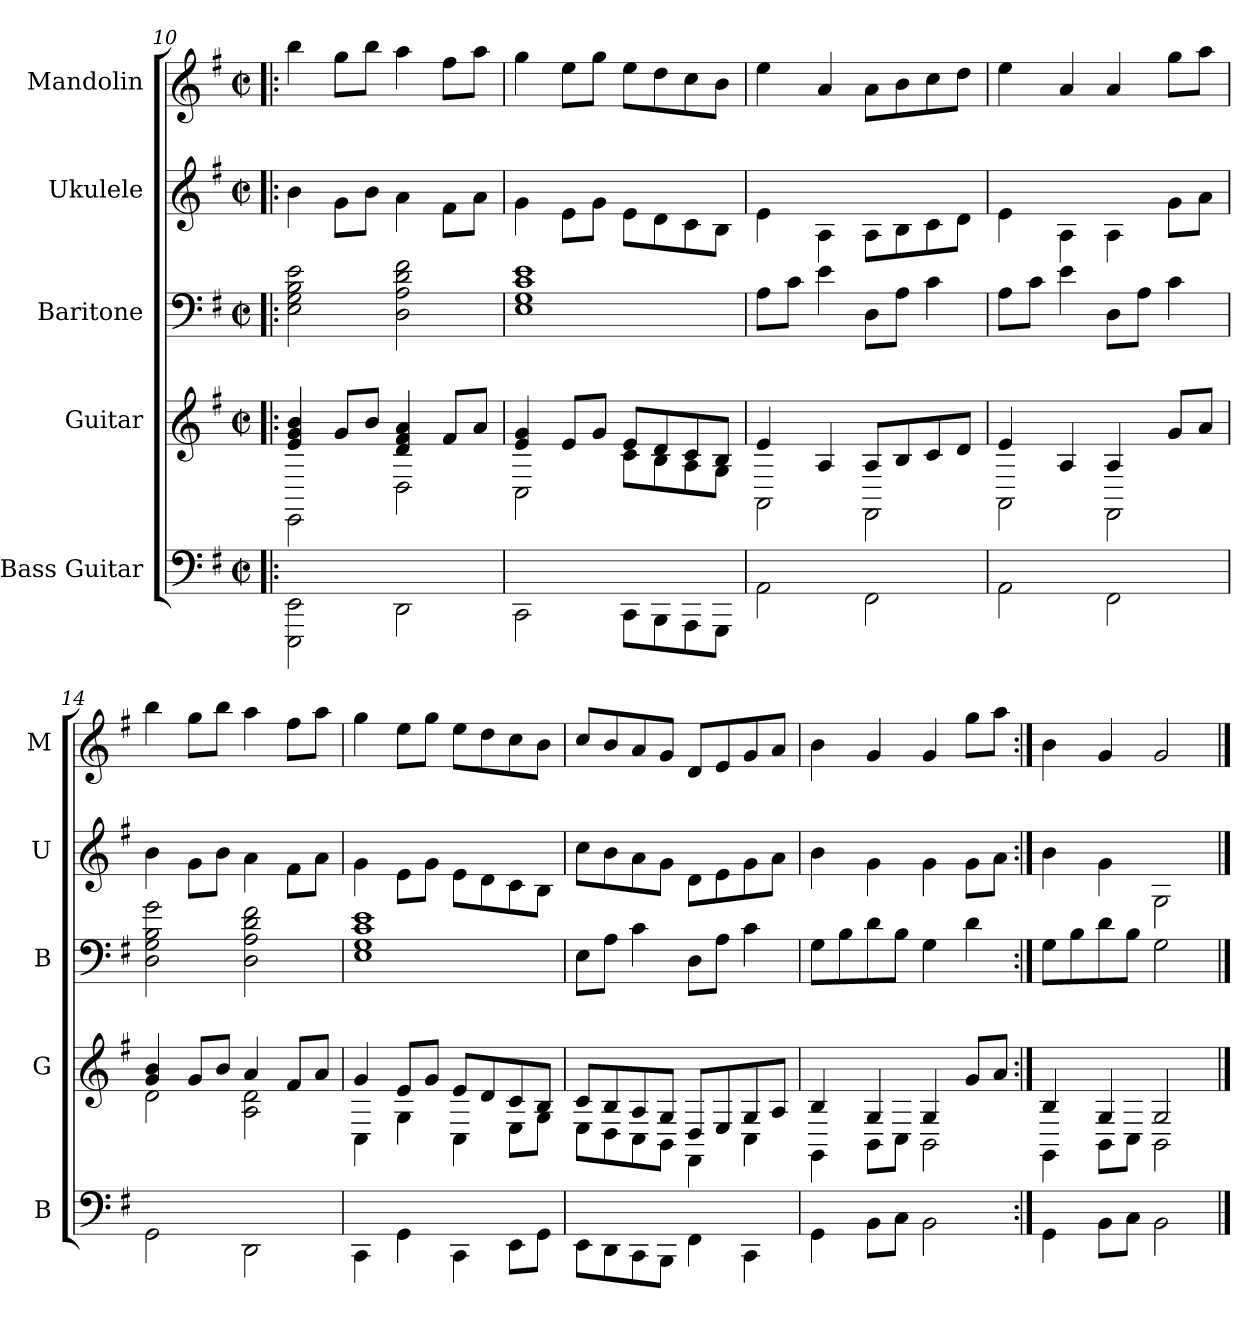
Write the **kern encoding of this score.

**kern	**kern	**kern	**kern	**kern
*part5	*part4	*part3	*part2	*part1
*staff5	*staff4	*staff3	*staff2	*staff1
*I"Bass Guitar	*I"Guitar	*I"Baritone	*I"Ukulele	*I"Mandolin
*I'B	*I'G	*I'B	*I'U	*I'M
*	*	*	*	*clefG2
*k[f#]	*k[f#]	*k[f#]	*k[f#]	*k[f#]
*G:	*G:	*G:	*G:	*G:
*M2/2	*M2/2	*M2/2	*M2/2	*M2/2
*met(c|)	*met(c|)	*met(c|)	*met(c|)	*met(c|)
=10!|:	=10!|:	=10!|:	=10!|:	=10!|:
*	*^	*	*	*
2EEE\ 2EE\	4e/ 4g/ 4b/	2EE\	2E\ 2G\ 2B\ 2e\	4b\	4bb\
.	8g/L	.	.	8g\L	8gg\L
.	8b/J	.	.	8b\J	8bb\J
2DD\	4d/ 4f#/ 4a/	2D\	2D\ 2A\ 2d\ 2f#\	4a\	4aa\
.	8f#/L	.	.	8f#\L	8ff#\L
.	8a/J	.	.	8a\J	8aa\J
=11	=11	=11	=11	=11	=11
2CC\	4e/ 4g/	2C\	1E 1G 1c 1e	4g\	4gg\
.	8e/L	.	.	8e\L	8ee\L
.	8g/J	.	.	8g\J	8gg\J
8CC\L	8e/L	8c\L	.	8e\L	8ee\L
8BBB\	8d/	8B\	.	8d\	8dd\
8AAA\	8c/	8A\	.	8c\	8cc\
8GGG\J	8B/J	8G\J	.	8B\J	8b\J
=12	=12	=12	=12	=12	=12
2AA\	4e/	2AA\	8A\L	4e\	4ee\
.	.	.	8c\J	.	.
.	4A/	.	4e\	4A\	4a/
2FF#\	8A/L	2FF#\	8D\L	8A\L	8a\L
.	8B/	.	8A\J	8B\	8b\
.	8c/	.	4c\	8c\	8cc\
.	8d/J	.	.	8d\J	8dd\J
!!LO:PB:g=z
=13	=13	=13	=13	=13	=13
2AA\	4e/	2AA\	8A\L	4e\	4ee\
.	.	.	8c\J	.	.
.	4A/	.	4e\	4A\	4a/
2FF#\	4A/	2FF#\	8D\L	4A\	4a/
.	.	.	8A\J	.	.
.	8g/L	.	4c\	8g\L	8gg\L
.	8a/J	.	.	8a\J	8aa\J
=14	=14	=14	=14	=14	=14
2GG\	4g/ 4b/	2d\	2D\ 2G\ 2B\ 2g\	4b\	4bb\
.	8g/L	.	.	8g\L	8gg\L
.	8b/J	.	.	8b\J	8bb\J
2DD\	4a/	2A\ 2d\	2D\ 2A\ 2d\ 2f#\	4a\	4aa\
.	8f#/L	.	.	8f#\L	8ff#\L
.	8a/J	.	.	8a\J	8aa\J
!!LO:LB:g=z
=15	=15	=15	=15	=15	=15
4CC\	4g/	4C\	1E 1G 1c 1e	4g\	4gg\
4GG\	8e/L	4G\	.	8e\L	8ee\L
.	8g/J	.	.	8g\J	8gg\J
4CC\	8e/L	4C\	.	8e\L	8ee\L
.	8d/	.	.	8d\	8dd\
8EE\L	8c/	8E\L	.	8c\	8cc\
8GG\J	8B/J	8G\J	.	8B\J	8b\J
=16	=16	=16	=16	=16	=16
8EE\L	8c/L	8E\L	8E\L	8cc\L	8cc/L
8DD\	8B/	8D\	8A\J	8b\	8b/
8CC\	8A/	8C\	4c\	8a\	8a/
8BBB\J	8G/J	8BB\J	.	8g\J	8g/J
4FF#\	8D/L	4FF#\	8D\L	8d\L	8d/L
.	8E/	.	8A\J	8e\	8e/
4CC\	8G/	4C\	4c\	8g\	8g/
.	8A/J	.	.	8a\J	8a/J
=17	=17	=17	=17	=17	=17
4GG\	4B/	4GG\	8G\L	4b\	4b\
.	.	.	8B\	.	.
8BB\L	4G/	8BB\L	8d\	4g\	4g/
8C\J	.	8C\J	8B\J	.	.
2BB\	4G/	2BB\	4G\	4g\	4g/
.	8g/L	.	4d\	8g\L	8gg\L
.	8a/J	.	.	8a\J	8aa\J
=18:|!	=18:|!	=18:|!	=18:|!	=18:|!	=18:|!
4GG\	4B/	4GG\	8G\L	4b\	4b\
.	.	.	8B\	.	.
8BB\L	4G/	8BB\L	8d\	4g\	4g/
8C\J	.	8C\J	8B\J	.	.
2BB\	2G/	2BB\	2G\	2G\	2g/
*	*v	*v	*	*	*
==	==	==	==	==
*-	*-	*-	*-	*-
